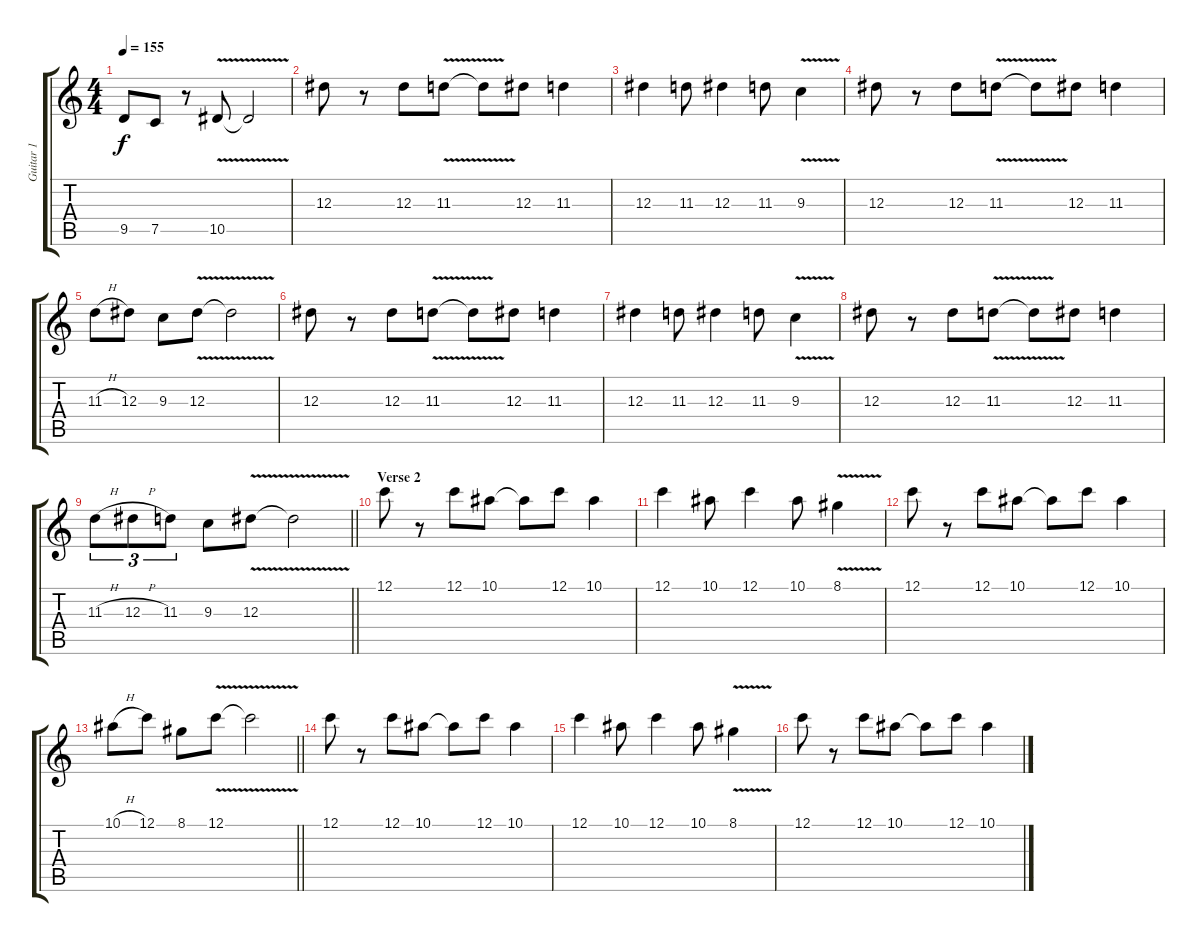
\track ("Guitar 1" "Guitar 1") {instrument distortionguitar}
\staff {score tabs}
\tuning (C4 G3 Eb3 Bb2 F2 C2) {hide}
\ts (4 4)
\tempo 155
\clef g2
\ks c
9.5.8{dy f} 7.5.8 r.8 10.5{v}.8 10.5{t}.2 |
12.3.8 r.8 12.3.8 11.3{v}.8 11.3{t}.8 12.3.8 11.3.4 |
12.3.4 11.3.8 12.3.4 11.3.8 9.3{v}.4 |
12.3.8 r.8 12.3.8 11.3{v}.8 11.3{t}.8 12.3.8 11.3.4 |
11.3{h}.8 12.3.8 9.3.8 12.3{v}.8 12.3{t}.2 |
12.3.8 r.8 12.3.8 11.3{v}.8 11.3{t}.8 12.3.8 11.3.4 |
12.3.4 11.3.8 12.3.4 11.3.8 9.3{v}.4 |
12.3.8 r.8 12.3.8 11.3{v}.8 11.3{t}.8 12.3.8 11.3.4 |
\barLineRight lightlight
11.3{h}.8{tu (3 2)} 12.3{h}.8{tu (3 2)} 11.3.8{tu (3 2)} 9.3.8 12.3{v}.8 12.3{t}.2 |
\section ("" "Verse 2")
12.1.8 r.8 12.1.8 10.1.8 10.1{t}.8 12.1.8 10.1.4 |
12.1.4 10.1.8 12.1.4 10.1.8 8.1{v}.4 |
12.1.8 r.8 12.1.8 10.1.8 10.1{t}.8 12.1.8 10.1.4 |
\barLineRight lightlight
10.1{h}.8 12.1.8 8.1.8 12.1{v}.8 12.1{t}.2 |
12.1.8 r.8 12.1.8 10.1.8 10.1{t}.8 12.1.8 10.1.4 |
12.1.4 10.1.8 12.1.4 10.1.8 8.1{v}.4 |
12.1.8 r.8 12.1.8 10.1.8 10.1{t}.8 12.1.8 10.1.4
